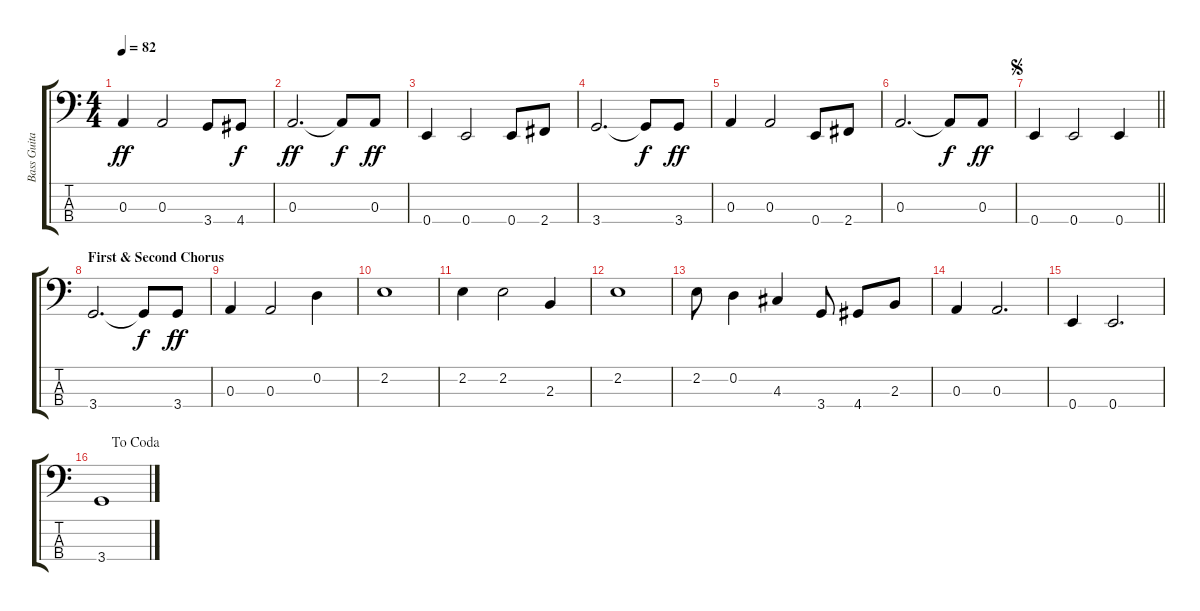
\track ("Bass Guitar" "Bass Guita") {instrument electricbassfinger}
\staff {score tabs}
\tuning (G2 D2 A1 E1) {hide}
\ts (4 4)
\tempo 82
\clef f4
\ks c
0.3.4{dy ff} 0.3.2 3.4.8 4.4.8{dy f} |
0.3.2{d dy ff} 0.3{t}.8{dy f} 0.3.8{dy ff} |
0.4.4 0.4.2 0.4.8 2.4.8 |
3.4.2{d} 3.4{t}.8{dy f} 3.4.8{dy ff} |
0.3.4 0.3.2 0.4.8 2.4.8 |
0.3.2{d} 0.3{t}.8{dy f} 0.3.8{dy ff} |
\jump segno
\barLineRight lightlight
0.4.4 0.4.2 0.4.4 |
\section ("" "First & Second Chorus")
3.4.2{d} 3.4{t}.8{dy f} 3.4.8{dy ff} |
0.3.4 0.3.2 0.2.4 |
2.2.1 |
2.2.4 2.2.2 2.3.4 |
2.2.1 |
2.2.8 0.2.4 4.3.4 3.4.8 4.4.8 2.3.8 |
0.3.4 0.3.2{d} |
0.4.4 0.4.2{d} |
\jump dacoda
3.4.1
